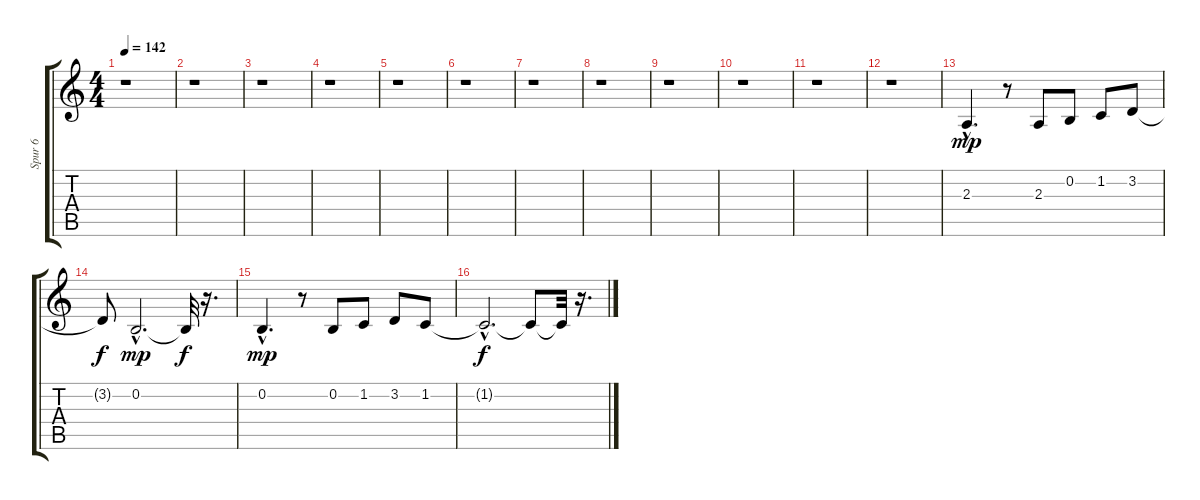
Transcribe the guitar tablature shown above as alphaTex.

\track ("Spur 6" "Spur 6") {instrument lead1square}
\staff {score tabs}
\tuning (E4 B3 G3 D3 A2 E2) {hide}
\ts (4 4)
\tempo 142
\clef g2
\ks c
r.1{dy mp} |
r.1 |
r.1 |
r.1 |
r.1 |
r.1 |
r.1 |
r.1 |
r.1 |
r.1 |
r.1 |
r.1 |
2.3{hac}.4{d} r.8 2.3.8 0.2.8 1.2.8 3.2.8 |
3.2{t}.8{dy f} 0.2{hac}.2{d dy mp} 0.2{t}.32{dy f} r.16{d} |
0.2{hac}.4{d dy mp} r.8 0.2.8 1.2.8 3.2.8 1.2.8 |
1.2{hac t}.2{d dy f} 1.2{t}.8 1.2{t}.32 r.16{d}
